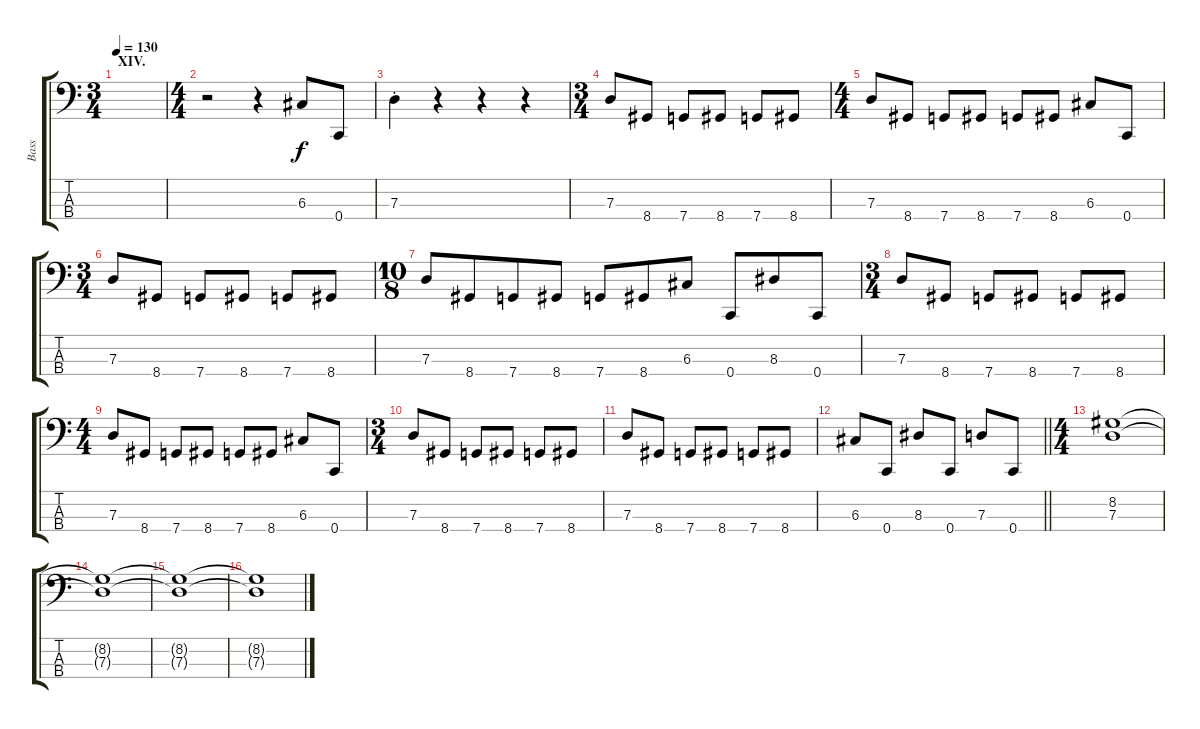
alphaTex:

\track ("Bass" "Bass") {instrument electricbassfinger}
\staff {score tabs}
\tuning (F2 C2 G1 C1) {hide}
\ts (3 4)
\section ("" "XIV.")
\tempo 130
\clef f4
\ks c
|
\ts (4 4)
r.2 r.4 6.3.8 0.4.8 |
7.3{st}.4 r.4 r.4 r.4 |
\ts (3 4)
7.3.8 8.4.8 7.4.8 8.4.8 7.4.8 8.4.8 |
\ts (4 4)
7.3.8 8.4.8 7.4.8 8.4.8 7.4.8 8.4.8 6.3.8 0.4.8 |
\ts (3 4)
7.3.8 8.4.8 7.4.8 8.4.8 7.4.8 8.4.8 |
\ts (10 8)
7.3.8 8.4.8 7.4.8 8.4.8 7.4.8 8.4.8 6.3.8 0.4.8 8.3.8 0.4.8 |
\ts (3 4)
7.3.8 8.4.8 7.4.8 8.4.8 7.4.8 8.4.8 |
\ts (4 4)
7.3.8 8.4.8 7.4.8 8.4.8 7.4.8 8.4.8 6.3.8 0.4.8 |
\ts (3 4)
7.3.8 8.4.8 7.4.8 8.4.8 7.4.8 8.4.8 |
7.3.8 8.4.8 7.4.8 8.4.8 7.4.8 8.4.8 |
\barLineRight lightlight
6.3.8 0.4.8 8.3.8 0.4.8 7.3.8 0.4.8 |
\ts (4 4)
(8.2 7.3).1 |
(8.2{t} 7.3{t}).1 |
(8.2{t} 7.3{t}).1{volume 0} |
(8.2{t} 7.3{t}).1
